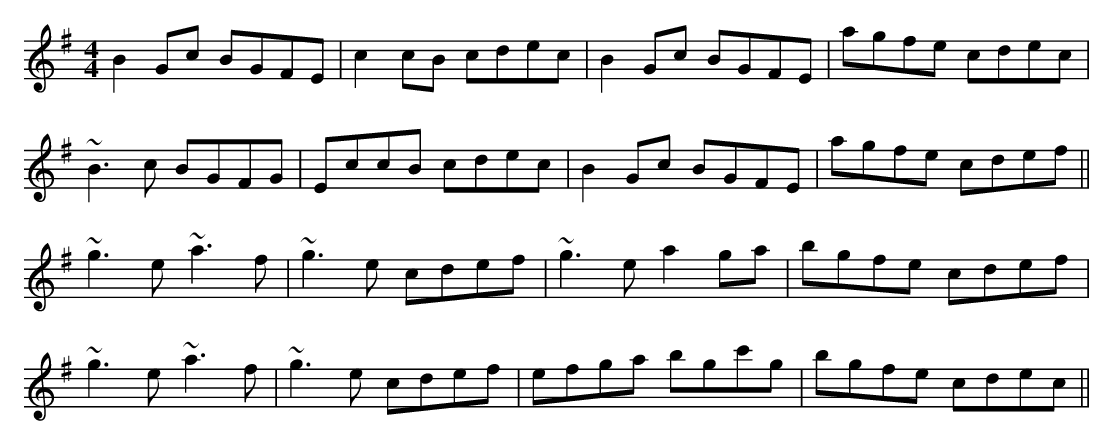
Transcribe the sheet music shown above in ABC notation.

X:1
M:4/4
K:Emin
B2Gc BGFE|c2cB cdec|B2Gc BGFE|agfe cdec|
~B3c BGFG|EccB cdec|B2Gc BGFE|agfe cdef||
~g3e ~a3f|~g3e cdef|~g3e a2ga|bgfe cdef|
~g3e ~a3f|~g3e cdef|efga bgc'g|bgfe cdec||
